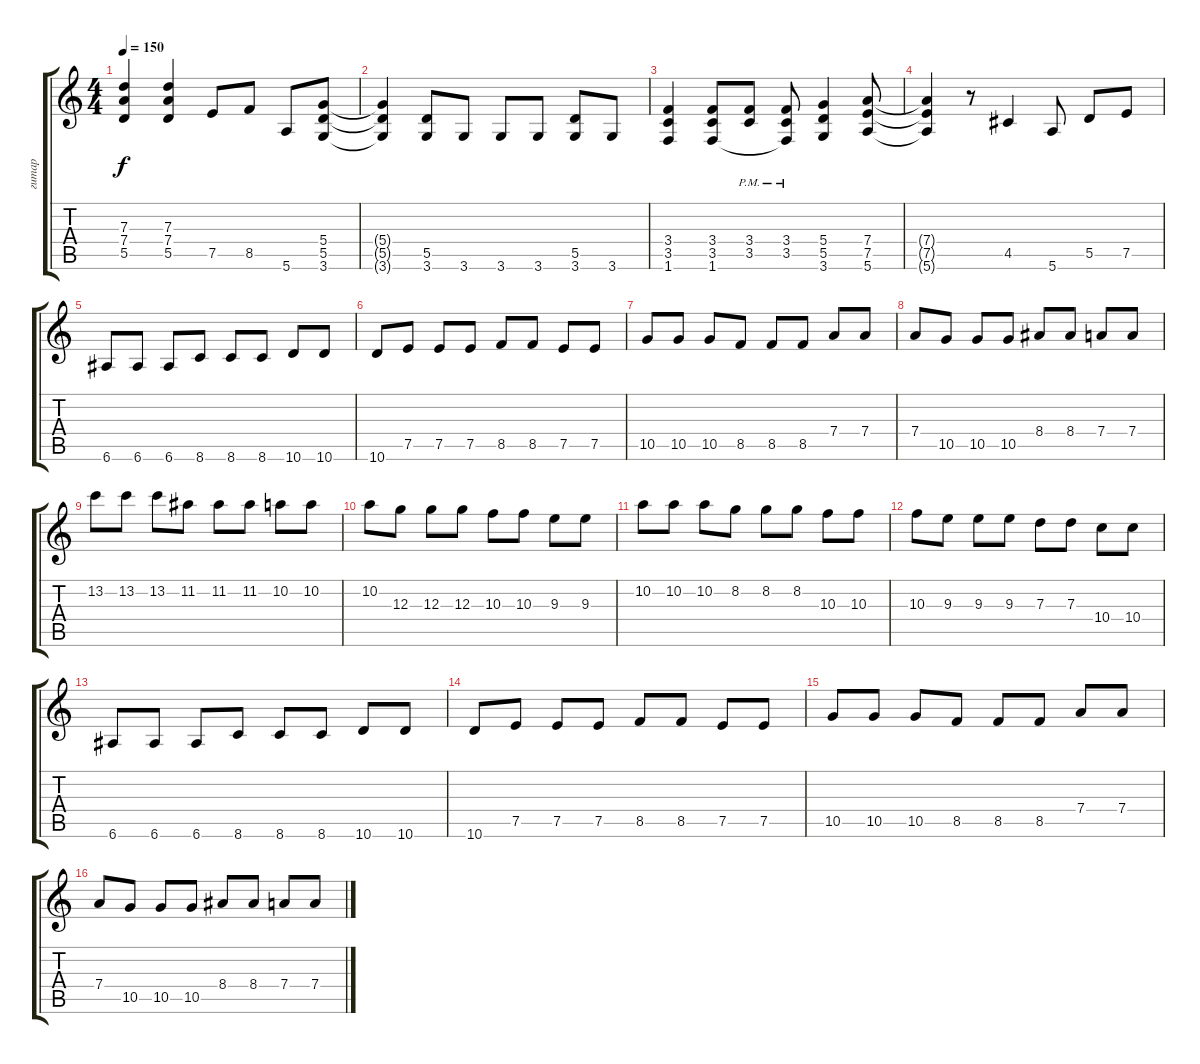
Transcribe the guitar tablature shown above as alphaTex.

\track ("гитар" "гитар") {instrument distortionguitar}
\staff {score tabs}
\tuning (E4 B3 G3 D3 A2 E2) {hide}
\ts (4 4)
\tempo 150
\clef g2
\ks c
(7.3 7.4 5.5).4{dy f} (7.3 7.4 5.5).4 7.5.8 8.5.8 5.6.8 (5.4 5.5 3.6).8 |
(5.4{t} 5.5{t} 3.6{t}).4 (5.5 3.6).8 3.6.8 3.6.8 3.6.8 (5.5 3.6).8 3.6.8 |
(3.4 3.5 1.6).4 (3.4 3.5 1.6).8 (3.4{pm} 3.5{pm}).8 (3.4{pm} 3.5{pm} 1.6{t}).8 (5.4 5.5 3.6).4 (7.4 7.5 5.6).8 |
(7.4{t} 7.5{t} 5.6{t}).4 r.8 4.5.4 5.6.8 5.5.8 7.5.8 |
6.6.8 6.6.8 6.6.8 8.6.8 8.6.8 8.6.8 10.6.8 10.6.8 |
10.6.8 7.5.8 7.5.8 7.5.8 8.5.8 8.5.8 7.5.8 7.5.8 |
10.5.8 10.5.8 10.5.8 8.5.8 8.5.8 8.5.8 7.4.8 7.4.8 |
7.4.8 10.5.8 10.5.8 10.5.8 8.4.8 8.4.8 7.4.8 7.4.8 |
13.2.8 13.2.8 13.2.8 11.2.8 11.2.8 11.2.8 10.2.8 10.2.8 |
10.2.8 12.3.8 12.3.8 12.3.8 10.3.8 10.3.8 9.3.8 9.3.8 |
10.2.8 10.2.8 10.2.8 8.2.8 8.2.8 8.2.8 10.3.8 10.3.8 |
10.3.8 9.3.8 9.3.8 9.3.8 7.3.8 7.3.8 10.4.8 10.4.8 |
6.6.8 6.6.8 6.6.8 8.6.8 8.6.8 8.6.8 10.6.8 10.6.8 |
10.6.8 7.5.8 7.5.8 7.5.8 8.5.8 8.5.8 7.5.8 7.5.8 |
10.5.8 10.5.8 10.5.8 8.5.8 8.5.8 8.5.8 7.4.8 7.4.8 |
7.4.8 10.5.8 10.5.8 10.5.8 8.4.8 8.4.8 7.4.8 7.4.8
